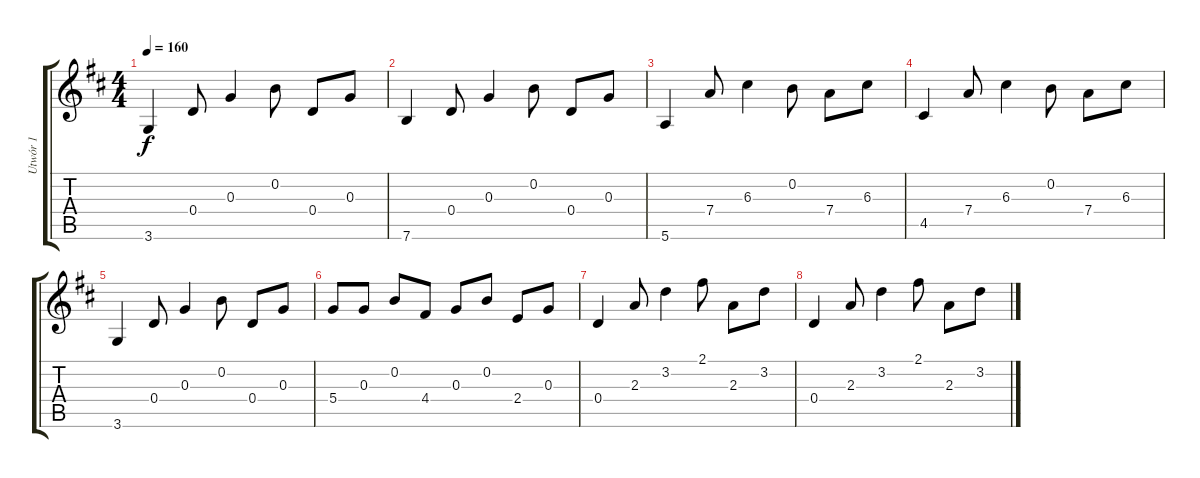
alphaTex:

\track ("Utwór 1" "Utwór 1") {instrument acousticguitarsteel}
\staff {score tabs}
\tuning (E4 B3 G3 D3 A2 E2) {hide}
\ts (4 4)
\tempo 160
\clef g2
\ks d
3.6.4{dy f} 0.4.8 0.3.4 0.2.8 0.4.8 0.3.8 |
7.6.4 0.4.8 0.3.4 0.2.8 0.4.8 0.3.8 |
5.6.4 7.4.8 6.3.4 0.2.8 7.4.8 6.3.8 |
4.5.4 7.4.8 6.3.4 0.2.8 7.4.8 6.3.8 |
3.6.4 0.4.8 0.3.4 0.2.8 0.4.8 0.3.8 |
5.4.8 0.3.8 0.2.8 4.4.8 0.3.8 0.2.8 2.4.8 0.3.8 |
0.4.4 2.3.8 3.2.4 2.1.8 2.3.8 3.2.8 |
0.4.4 2.3.8 3.2.4 2.1.8 2.3.8 3.2.8
